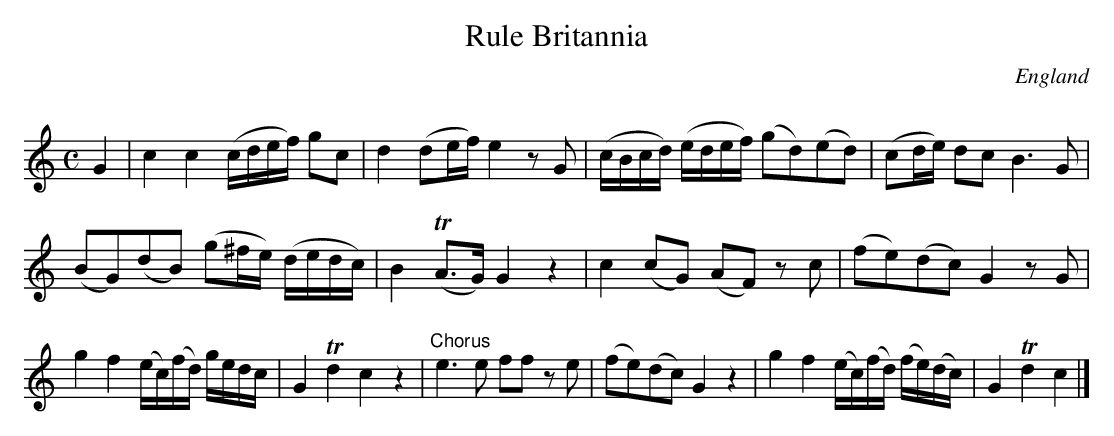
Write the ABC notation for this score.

X:1
T:Rule Britannia
L:1/8
M:C
O:England
Q:Maestoso
K:C major
G2 |\
c2 c2 (c/d/e/f/) gc | d2 (de/f/) e2 zG | \
(c/B/c/d/) (e/d/e/f/) (gd)(ed) | (cd/e/) dc B3G |
(BG)(dB) (g^f/e/) (d/e/d/c/) | B2 (TA>G) G2 z2 |\
c2 (cG) (AF) zc | (fe)(dc) G2 zG |
g2 f2 (e/c/)(f/d/) g/e/d/c/ | G2 Td2 c2 z2 |\
"^Chorus" \
e3e ff ze | (fe)(dc) G2 z2 |\
g2 f2 (e/c/)(f/d/) (f/e/)(d/c/) | G2 Td2 c2 |]
